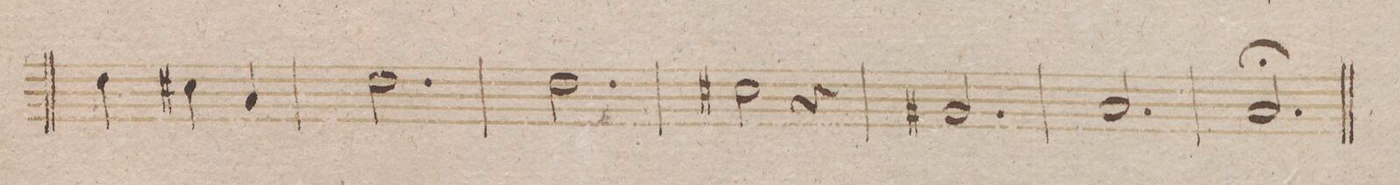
**kern	**dynam
*I"Oboe 2do	*
*clefG2	*
*k[b-]	*
*M3/4	*
4dd\	.
4cc#X\	.
4a/	.
=55	=55
2.dd\	.
=56	=56
2.dd\	.
=57	=57
2cc#X\	.
4r	.
=58	=58
2.g#X/	.
=59	=59
2.a/	.
=60	=60
2.a;/	.
==	==
*-	*-
